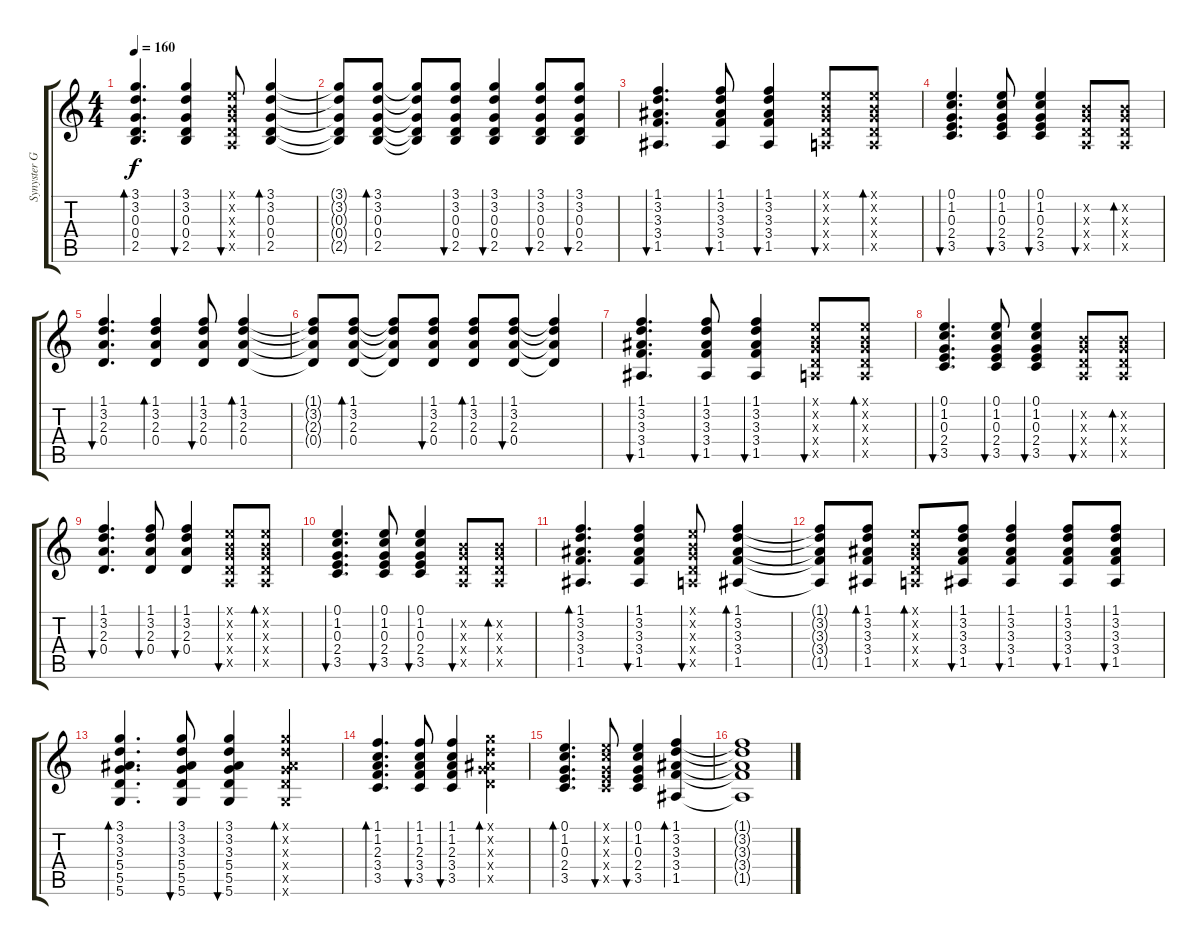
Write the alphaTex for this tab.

\track ("Synyster Gates Acoustic" "Synyster G") {instrument acousticguitarsteel}
\staff {score tabs}
\tuning (E4 B3 G3 D3 A2 D2) {hide}
\ts (4 4)
\tempo 160
\clef g2
\ks c
(3.1 3.2 0.3 0.4 2.5).4{d bd 60 dy f} (3.1 3.2 0.3 0.4 2.5).4{bu 60} (0.1{x} 0.2{x} 0.3{x} 0.4{x} 0.5{x}).8{bu 60} (3.1 3.2 0.3 0.4 2.5).4{bd 60} |
(3.1{t} 3.2{t} 0.3{t} 0.4{t} 2.5{t}).8 (3.1 3.2 0.3 0.4 2.5).8{bd 60} (3.1{t} 3.2{t} 0.3{t} 0.4{t} 2.5{t}).8 (3.1 3.2 0.3 0.4 2.5).8{bu 60} (3.1 3.2 0.3 0.4 2.5).4{bu 60} (3.1 3.2 0.3 0.4 2.5).8{bu 60} (3.1 3.2 0.3 0.4 2.5).8{bu 60} |
(1.1 3.2 3.3 3.4 1.5).4{d bu 60} (1.1 3.2 3.3 3.4 1.5).8{bu 60} (1.1 3.2 3.3 3.4 1.5).4{bu 60} (0.1{x} 0.2{x} 0.3{x} 0.4{x} 0.5{x}).8{bu 60} (0.1{x} 0.2{x} 0.3{x} 0.4{x} 0.5{x}).8{bd 60} |
(0.1 1.2 0.3 2.4 3.5).4{d bu 60} (0.1 1.2 0.3 2.4 3.5).8{bu 60} (0.1 1.2 0.3 2.4 3.5).4{bu 60} (0.2{x} 0.3{x} 0.4{x} 0.5{x}).8{bu 60} (0.2{x} 0.3{x} 0.4{x} 0.5{x}).8{bd 60} |
(1.1 3.2 2.3 0.4).4{d bu 60} (1.1 3.2 2.3 0.4).4{bd 60} (1.1 3.2 2.3 0.4).8{bu 60} (1.1 3.2 2.3 0.4).4{bd 60} |
(1.1{t} 3.2{t} 2.3{t} 0.4{t}).8 (1.1 3.2 2.3 0.4).8{bd 60} (1.1{t} 3.2{t} 2.3{t} 0.4{t}).8 (1.1 3.2 2.3 0.4).8{bu 60} (1.1 3.2 2.3 0.4).8{bd 60} (1.1 3.2 2.3 0.4).8{bu 60} (1.1{t} 3.2{t} 2.3{t} 0.4{t}).4 |
(1.1 3.2 3.3 3.4 1.5).4{d bu 60} (1.1 3.2 3.3 3.4 1.5).8{bu 60} (1.1 3.2 3.3 3.4 1.5).4{bu 60} (0.1{x} 0.2{x} 0.3{x} 0.4{x} 0.5{x}).8{bu 60} (0.1{x} 0.2{x} 0.3{x} 0.4{x} 0.5{x}).8{bd 60} |
(0.1 1.2 0.3 2.4 3.5).4{d bu 60} (0.1 1.2 0.3 2.4 3.5).8{bu 60} (0.1 1.2 0.3 2.4 3.5).4{bu 60} (0.2{x} 0.3{x} 0.4{x} 0.5{x}).8{bu 60} (0.2{x} 0.3{x} 0.4{x} 0.5{x}).8{bd 60} |
(1.1 3.2 2.3 0.4).4{d bu 60} (1.1 3.2 2.3 0.4).8{bu 60} (1.1 3.2 2.3 0.4).4{bu 60} (0.1{x} 0.2{x} 0.3{x} 0.4{x} 0.5{x}).8{bu 60} (0.1{x} 0.2{x} 0.3{x} 0.4{x} 0.5{x}).8{bd 60} |
(0.1 1.2 0.3 2.4 3.5).4{d bu 60} (0.1 1.2 0.3 2.4 3.5).8{bu 60} (0.1 1.2 0.3 2.4 3.5).4{bu 60} (0.2{x} 0.3{x} 0.4{x} 0.5{x}).8{bu 60} (0.2{x} 0.3{x} 0.4{x} 0.5{x}).8{bd 60} |
(1.1 3.2 3.3 3.4 1.5).4{d bd 60} (1.1 3.2 3.3 3.4 1.5).4{bu 60} (0.1{x} 0.2{x} 0.3{x} 0.4{x} 0.5{x}).8{bu 60} (1.1 3.2 3.3 3.4 1.5).4{bd 60} |
(1.1{t} 3.2{t} 3.3{t} 3.4{t} 1.5{t}).8 (1.1 3.2 3.3 3.4 1.5).8{bd 60} (0.1{x} 0.2{x} 0.3{x} 0.4{x} 0.5{x}).8{bd 60} (1.1 3.2 3.3 3.4 1.5).8{bu 60} (1.1 3.2 3.3 3.4 1.5).4{bu 60} (1.1 3.2 3.3 3.4 1.5).8{bu 60} (1.1 3.2 3.3 3.4 1.5).8{bu 60} |
(3.1 3.2 3.3 5.4 5.5 5.6).4{d bd 60} (3.1 3.2 3.3 5.4 5.5 5.6).8{bu 60} (3.1 3.2 3.3 5.4 5.5 5.6).4{bu 60} (3.1{x} 3.2{x} 3.3{x} 5.4{x} 5.5{x} 5.6{x}).4{bd 60} |
(1.1 1.2 2.3 3.4 3.5).4{d bd 60} (1.1 1.2 2.3 3.4 3.5).8{bu 60} (1.1 1.2 2.3 3.4 3.5).4{bu 60} (3.1{x} 3.2{x} 3.3{x} 5.4{x} 5.5{x}).4{bd 60} |
(0.1 1.2 0.3 2.4 3.5).4{d bd 60} (0.1{x} 1.2{x} 0.3{x} 2.4{x} 3.5{x}).8{bu 60} (0.1 1.2 0.3 2.4 3.5).4{bu 60} (1.1 3.2 3.3 3.4 1.5).4{bd 60} |
(1.1{t} 3.2{t} 3.3{t} 3.4{t} 1.5{t}).1
